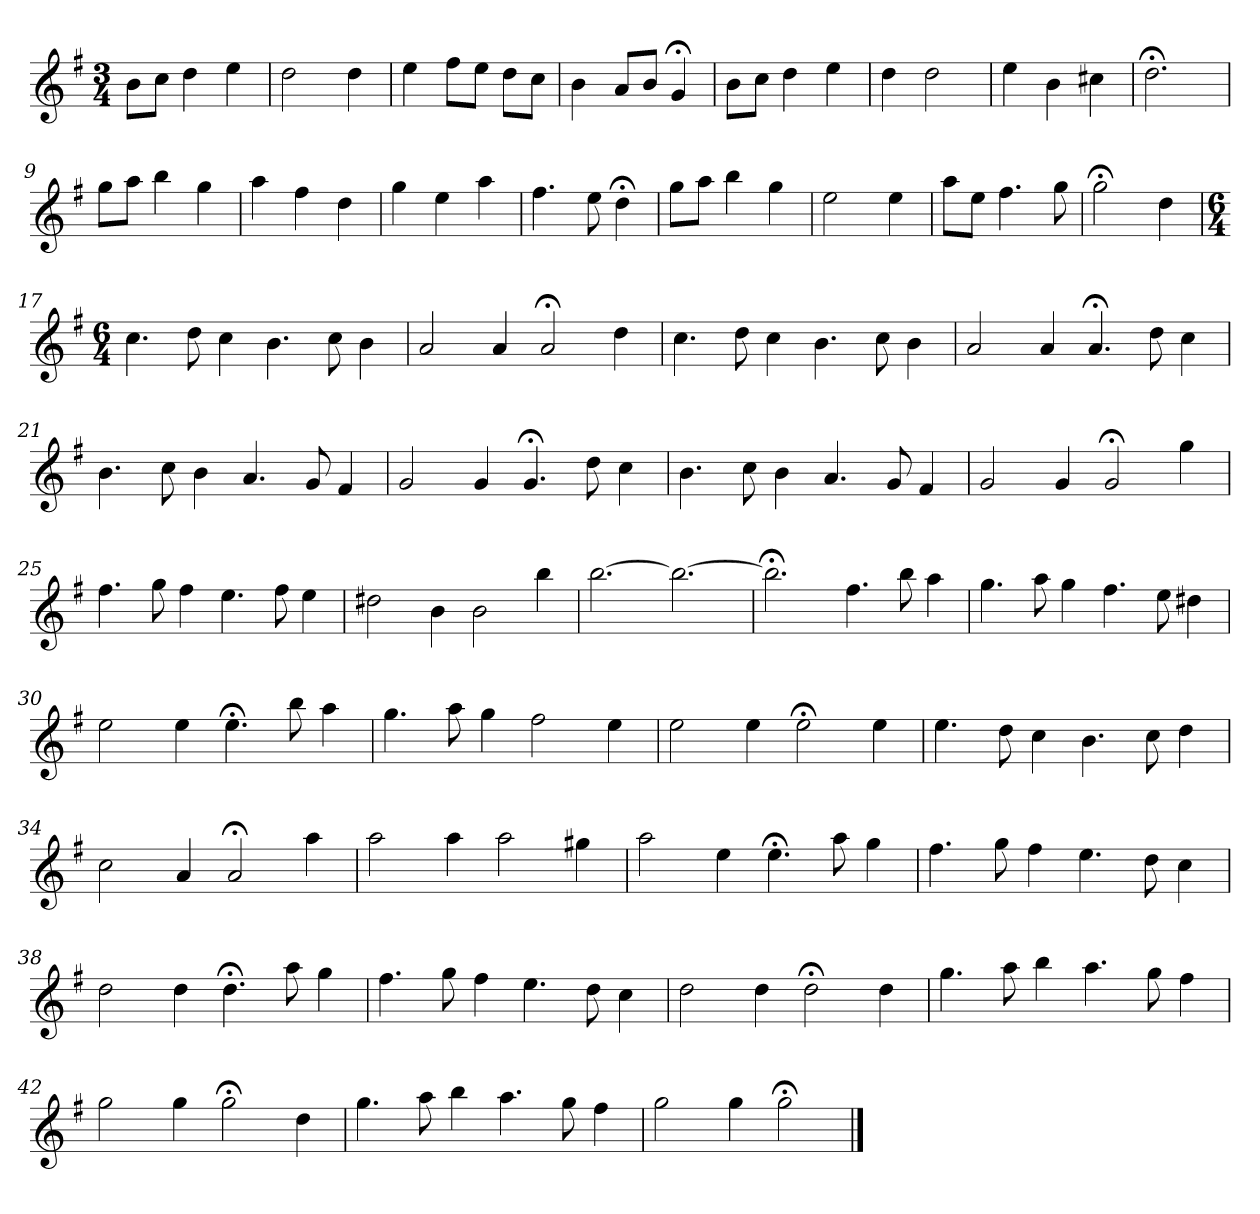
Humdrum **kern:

**kern
*part1
*staff1
*k[f#]
*G:
*M3/4
*MM120
=1
8bL
8ccJ
4dd
4ee
=2
2dd
4dd
=3
4ee
8ff#L
8eeJ
8ddL
8ccJ
=4
4b
8aL
8bJ
4g;<
=5
8bL
8ccJ
4dd
4ee
=6
4dd
2dd
=7
4ee
4b
4cc#X
=8
2.dd;<
=9
8ggL
8aaJ
4bb
4gg
=10
4aa
4ff#
4dd
=11
4gg
4ee
4aa
=12
4.ff#
8ee
4dd;<
=13
8ggL
8aaJ
4bb
4gg
=14
2ee
4ee
=15
8aaL
8eeJ
4.ff#
8gg
=16
2gg;<
4dd
=17
*M6/4
4.cc
8dd
4cc
4.b
8cc
4b
=18
2a
4a
2a;<
4dd
=19
4.cc
8dd
4cc
4.b
8cc
4b
=20
2a
4a
4.a;<
8dd
4cc
=21
4.b
8cc
4b
4.a
8g
4f#
=22
2g
4g
4.g;<
8dd
4cc
=23
4.b
8cc
4b
4.a
8g
4f#
=24
2g
4g
2g;<
4gg
=25
4.ff#
8gg
4ff#
4.ee
8ff#
4ee
=26
2dd#X
4b
2b
4bb
=27
[2.bb
2.bb_
=28
2.bb;<]
4.ff#
8bb
4aa
=29
4.gg
8aa
4gg
4.ff#
8ee
4dd#X
=30
2ee
4ee
4.ee;<
8bb
4aa
=31
4.gg
8aa
4gg
2ff#
4ee
=32
2ee
4ee
2ee;<
4ee
=33
4.ee
8dd
4cc
4.b
8cc
4dd
=34
2cc
4a
2a;<
4aa
=35
2aa
4aa
2aa
4gg#X
=36
2aa
4ee
4.ee;<
8aa
4gg
=37
4.ff#
8gg
4ff#
4.ee
8dd
4cc
=38
2dd
4dd
4.dd;<
8aa
4gg
=39
4.ff#
8gg
4ff#
4.ee
8dd
4cc
=40
2dd
4dd
2dd;<
4dd
=41
4.gg
8aa
4bb
4.aa
8gg
4ff#
=42
2gg
4gg
2gg;<
4dd
=43
4.gg
8aa
4bb
4.aa
8gg
4ff#
=44
2gg
4gg
2gg;<
==
*-
